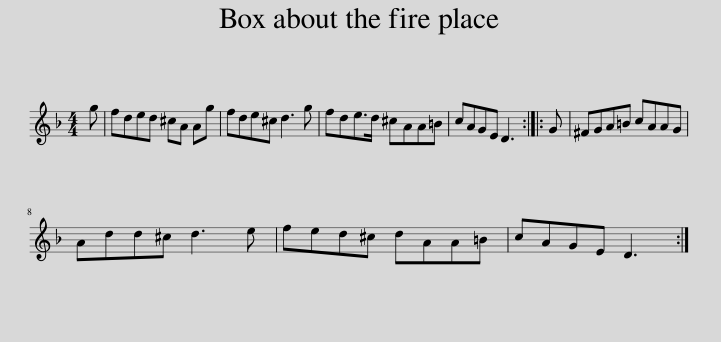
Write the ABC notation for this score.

X:1
L:1/8
M:4/4
I:linebreak $
K:F
V:1 treble
V:1
 g | fded ^cA Ag | fde^c d3 g | fde>d ^cAA=B | cAGE D3 :: %5
 G | ^FGA=B cAAG |$ Add^c d3 e | fed^c dAA=B | cAGE D3 :| %10
